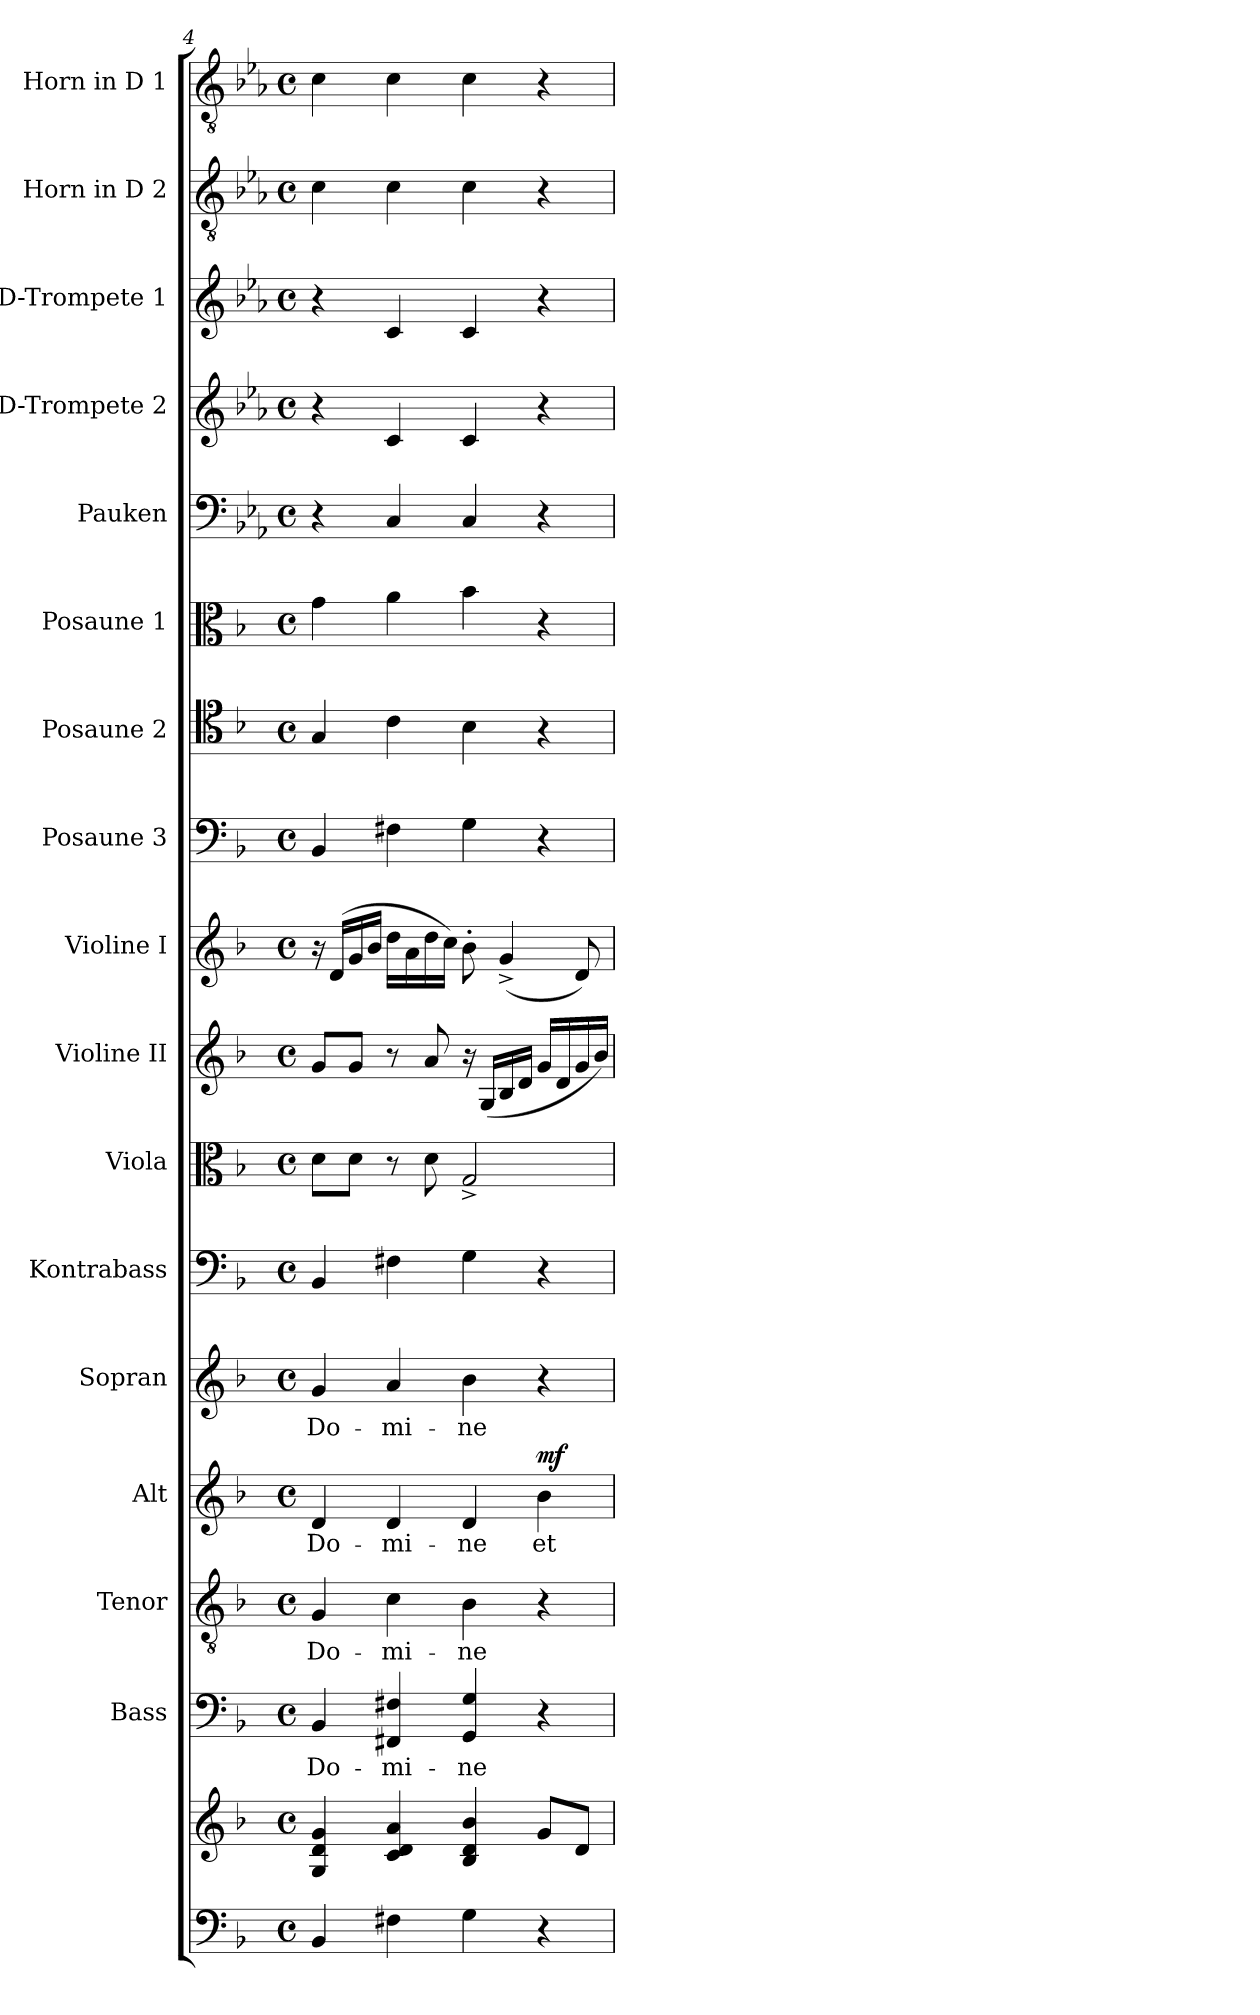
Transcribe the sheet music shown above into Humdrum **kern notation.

**kern	**kern	**kern	**text	**kern	**text	**kern	**text	**dynam	**kern	**text	**kern	**kern	**kern	**kern	**kern	**kern	**kern	**kern	**kern	**kern	**kern	**kern
*part17	*part17	*part16	*part16	*part15	*part15	*part14	*part14	*part14	*part13	*part13	*part12	*part11	*part10	*part9	*part8	*part7	*part6	*part5	*part4	*part3	*part2	*part1
*staff18	*staff17	*staff16	*staff16	*staff15	*staff15	*staff14	*staff14	*staff14	*staff13	*staff13	*staff12	*staff11	*staff10	*staff9	*staff8	*staff7	*staff6	*staff5	*staff4	*staff3	*staff2	*staff1
*	*	*I"Bass	*	*I"Tenor	*	*I"Alt	*	*	*I"Sopran	*	*I"Kontrabass	*I"Viola	*I"Violine II	*I"Violine I	*I"Posaune 3	*I"Posaune 2	*I"Posaune 1	*I"Pauken	*I"D-Trompete 2	*I"D-Trompete 1	*I"Horn in D 2	*I"Horn in D 1
*	*	*I'B.	*	*I'T.	*	*I'A.	*	*	*I'S.	*	*I'Kb.	*I'Vla.	*I'Vl. II	*I'Vl. I	*I'Pos. 3	*I'Pos. 2	*I'Pos. 1	*I'Pk.	*I'D Trp. 2	*I'D Trp. 1	*I'Hrn. 2	*I'Hrn. 1
*clefF4	*clefG2	*clefF4	*	*clefGv2	*	*clefG2	*	*	*clefG2	*	*clefF4	*clefC3	*clefG2	*clefG2	*clefF4	*clefC4	*clefC3	*clefF4	*clefG2	*clefG2	*clefGv2	*clefGv2
*	*	*	*	*	*	*	*	*	*	*	*ITrd7c12	*	*	*	*	*	*	*ITrd-1c-2	*ITrd-1c-2	*ITrd-1c-2	*ITrd-1c-2	*ITrd-1c-2
*k[b-]	*k[b-]	*k[b-]	*	*k[b-]	*	*k[b-]	*	*	*k[b-]	*	*k[b-]	*k[b-]	*k[b-]	*k[b-]	*k[b-]	*k[b-]	*k[b-]	*k[b-]	*k[b-]	*k[b-]	*k[b-]	*k[b-]
*F:	*F:	*F:	*	*F:	*	*F:	*	*	*F:	*	*F:	*F:	*F:	*F:	*F:	*F:	*F:	*F:	*F:	*F:	*F:	*F:
*M4/4	*M4/4	*M4/4	*	*M4/4	*	*M4/4	*	*	*M4/4	*	*M4/4	*M4/4	*M4/4	*M4/4	*M4/4	*M4/4	*M4/4	*M4/4	*M4/4	*M4/4	*M4/4	*M4/4
*met(c)	*met(c)	*met(c)	*	*met(c)	*	*met(c)	*	*	*met(c)	*	*met(c)	*met(c)	*met(c)	*met(c)	*met(c)	*met(c)	*met(c)	*met(c)	*met(c)	*met(c)	*met(c)	*met(c)
=4	=4	=4	=4	=4	=4	=4	=4	=4	=4	=4	=4	=4	=4	=4	=4	=4	=4	=4	=4	=4	=4	=4
!	!	!	!LO:LY:b	!	!LO:LY:b	!	!LO:LY:b	!	!	!LO:LY:b	!	!	!	!	!	!	!	!	!	!	!	!
4BB-/	4G/ 4d/ 4g/	4BB-/	Do-	4G/	Do-	4d/	Do-	.	4g/	Do-	4BBB-/	8d\L	8g/L	16r	4BB-/	4G/	4g\	4r	4r	4r	4d\	4d\
.	.	.	.	.	.	.	.	.	.	.	.	.	.	(>16d/LL	.	.	.	.	.	.	.	.
.	.	.	.	.	.	.	.	.	.	.	.	8d\J	8g/J	16g/	.	.	.	.	.	.	.	.
.	.	.	.	.	.	.	.	.	.	.	.	.	.	16b-/JJ	.	.	.	.	.	.	.	.
!	!	!	!LO:LY:b	!	!LO:LY:b	!	!LO:LY:b	!	!	!LO:LY:b	!	!	!	!	!	!	!	!	!	!	!	!
4F#X\	4c/ 4d/ 4a/	4FF#X/ 4F#X/	-mi-	4c\	-mi-	4d/	-mi-	.	4a/	-mi-	4FF#X\	8r	8r	16dd\LL	4F#X\	4c\	4a\	4D/	4d/	4d/	4d\	4d\
.	.	.	.	.	.	.	.	.	.	.	.	.	.	16a\	.	.	.	.	.	.	.	.
.	.	.	.	.	.	.	.	.	.	.	.	8d\	8a/	16dd\	.	.	.	.	.	.	.	.
.	.	.	.	.	.	.	.	.	.	.	.	.	.	16cc\JJ)	.	.	.	.	.	.	.	.
!	!	!	!LO:LY:b	!	!LO:LY:b	!	!LO:LY:b	!	!	!LO:LY:b	!	!	!	!	!	!	!	!	!	!	!	!
4G\	4B-/ 4d/ 4b-/	4GG/ 4G/	-ne	4B-\	-ne	4d/	-ne	.	4b-\	-ne	4GG\	2G^</	16r	8b-'>\	4G\	4B-\	4b-\	4D/	4d/	4d/	4d\	4d\
.	.	.	.	.	.	.	.	.	.	.	.	.	(<16G/LL	.	.	.	.	.	.	.	.	.
.	.	.	.	.	.	.	.	.	.	.	.	.	16B-/	(<4g^</	.	.	.	.	.	.	.	.
.	.	.	.	.	.	.	.	.	.	.	.	.	16d/JJ	.	.	.	.	.	.	.	.	.
!	!	!	!	!	!	!	!LO:LY:b	!LO:DY:a	!	!	!	!	!	!	!	!	!	!	!	!	!	!
4r	8g/L	4r	.	4r	.	4b-\	et	mf	4r	.	4r	.	16g/LL	.	4r	4r	4r	4r	4r	4r	4r	4r
.	.	.	.	.	.	.	.	.	.	.	.	.	16d/	.	.	.	.	.	.	.	.	.
.	8d/J	.	.	.	.	.	.	.	.	.	.	.	16g/	8d/)	.	.	.	.	.	.	.	.
.	.	.	.	.	.	.	.	.	.	.	.	.	16b-/JJ)	.	.	.	.	.	.	.	.	.
=	=	=	=	=	=	=	=	=	=	=	=	=	=	=	=	=	=	=	=	=	=	=
*-	*-	*-	*-	*-	*-	*-	*-	*-	*-	*-	*-	*-	*-	*-	*-	*-	*-	*-	*-	*-	*-	*-
